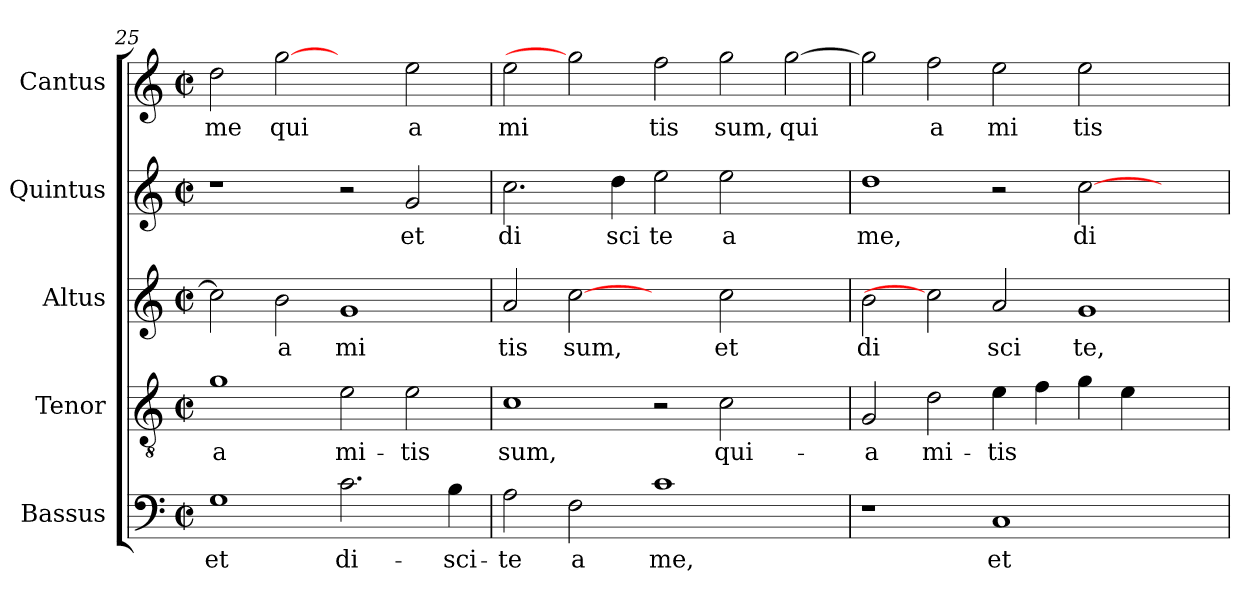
**kern	**text	**kern	**text	**kern	**text	**kern	**text	**kern	**text
*part5	*part5	*part4	*part4	*part3	*part3	*part2	*part2	*part1	*part1
*staff5	*staff5	*staff4	*staff4	*staff3	*staff3	*staff2	*staff2	*staff1	*staff1
*I"Bassus	*	*I"Tenor	*	*I"Altus	*	*I"Quintus	*	*I"Cantus	*
*clefF4	*	*clefGv2	*	*clefG2	*	*clefG2	*	*clefG2	*
*M2/2	*	*M2/2	*	*M2/2	*	*M2/2	*	*M2/2	*
*met(c|)	*	*met(c|)	*	*met(c|)	*	*met(c|)	*	*met(c|)	*
=25	=25	=25	=25	=25	=25	=25	=25	=25	=25
!	!LO:LY:b:cj	!	!LO:LY:b:cj	!	!	!	!	!	!LO:LY:b:cj
1G	et	1g	-a	2cc\]	.	1r	.	2dd\	me
!	!	!	!	!	!LO:LY:b:cj	!	!	!	!LO:LY:b:cj
.	.	.	.	2b\	a	.	.	[2gg	qui
!	!LO:LY:b:cj	!	!LO:LY:b:cj	!	!LO:LY:b:cj	!	!	!	!
2.c\	di-	2e\	mi-	1g	mi	2r	.	2ryy	.
!	!	!	!LO:LY:b:cj	!	!	!	!LO:LY:b:cj	!	!LO:LY:b:cj
.	.	2e\	-tis	.	.	2g/	et	2ee\	a
!	!LO:LY:b:cj	!	!	!	!	!	!	!	!
4B\	-sci-	.	.	.	.	.	.	.	.
=26	=26	=26	=26	=26	=26	=26	=26	=26	=26
!	!LO:LY:b:cj	!	!LO:LY:b:cj	!	!LO:LY:b:cj	!	!LO:LY:b:cj	!	!LO:LY:b:cj
2A\	-te	1c	sum,	2a/	tis	2.cc\	di	2ee\	mi
!	!LO:LY:b:cj	!	!	!	!LO:LY:b:cj	!	!	!	!
2F\	a	.	.	[2cc	sum,	.	.	2gg]	.
!	!	!	!	!	!	!	!LO:LY:b:cj	!	!
.	.	.	.	.	.	4dd\	sci	.	.
!	!LO:LY:b:cj	!	!	!	!	!	!LO:LY:b:cj	!	!LO:LY:b:cj
1c	me,	2r	.	2ryy	.	2ee\	te	2ff\	tis
!	!	!	!LO:LY:b:cj	!	!LO:LY:b:cj	!	!LO:LY:b:cj	!	!LO:LY:b:cj
.	.	2c\	qui-	2cc\	et	2ee\	a	2gg\	sum,
!	!	!	!	!	!	!	!	!	!LO:LY:b
2ryy	.	2ryy	.	2ryy	.	2ryy	.	[>2gg\	qui
=27	=27	=27	=27	=27	=27	=27	=27	=27	=27
!	!	!	!LO:LY:b:cj	!	!LO:LY:b:cj	!	!LO:LY:b:cj	!	!
1r	.	2G/	-a	2b\	di	1dd	me,	2gg\]	.
!	!	!	!LO:LY:b:cj	!	!	!	!	!	!LO:LY:b:cj
.	.	2d\	mi-	2cc]	.	.	.	2ff\	a
!	!LO:LY:b:cj	!	!LO:LY:b	!	!LO:LY:b:cj	!	!	!	!LO:LY:b:cj
1C	et	4e\	-tis	2a/	sci	2r	.	2ee\	mi
.	.	4f\	.	.	.	.	.	.	.
!	!	!	!	!	!LO:LY:b:cj	!	!LO:LY:b:cj	!	!LO:LY:b:cj
.	.	4g\	.	1g	te,	[>2cc\	di	2ee\	tis
.	.	4e\	.	.	.	.	.	.	.
2ryy	.	2ryy	.	.	.	2ryy	.	2ryy	.
=	=	=	=	=	=	=	=	=	=
*-	*-	*-	*-	*-	*-	*-	*-	*-	*-
